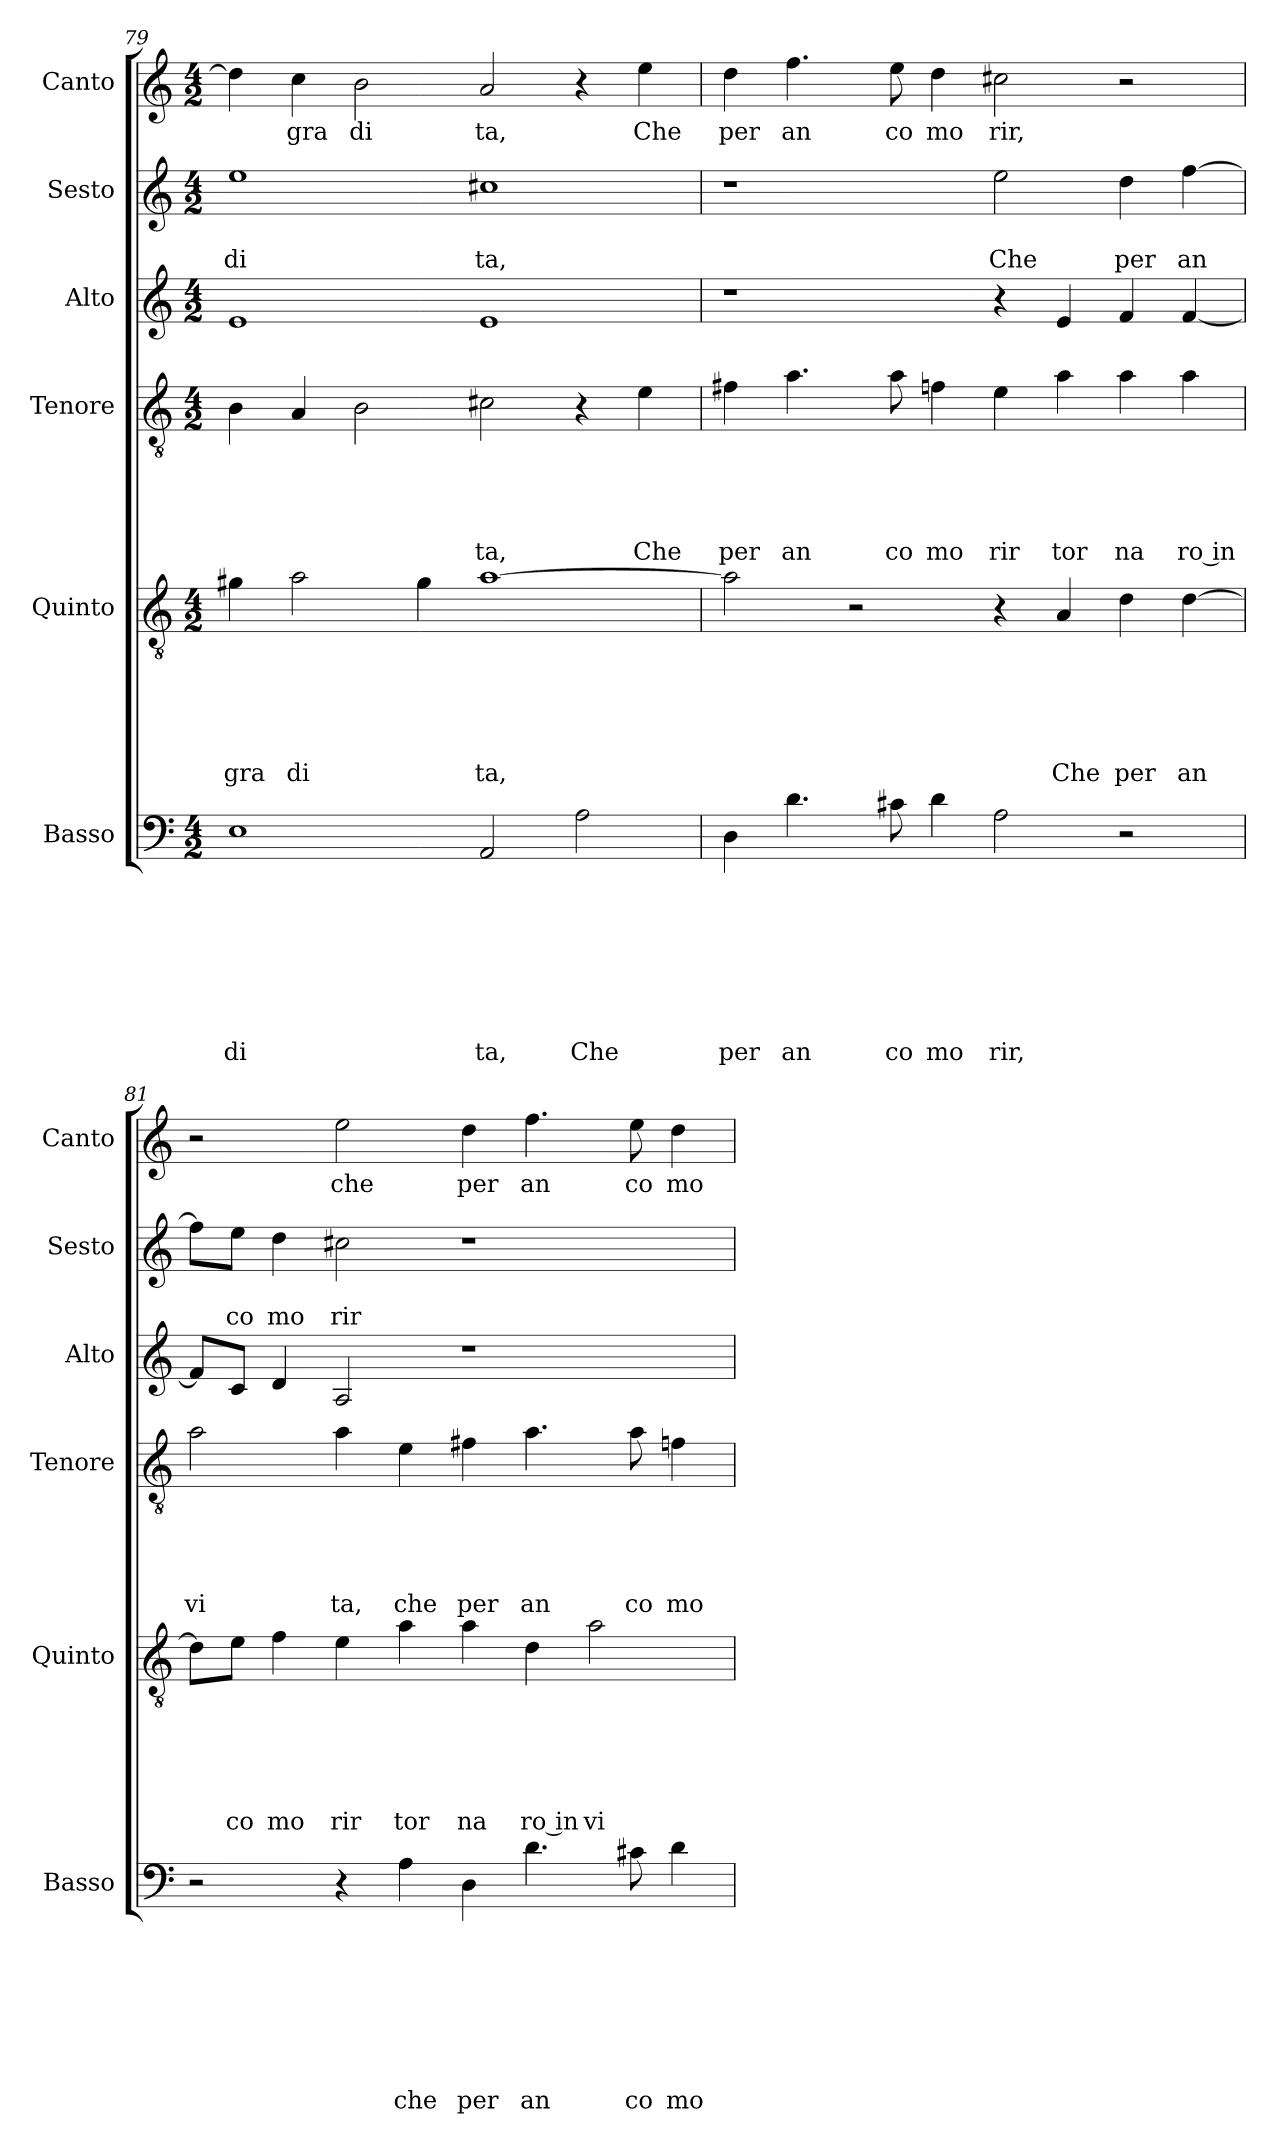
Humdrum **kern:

**kern	**text	**text	**text	**text	**text	**text	**text	**text	**kern	**text	**text	**text	**text	**text	**text	**kern	**text	**text	**text	**text	**text	**kern	**kern	**text	**text	**kern	**text
*part6	*part6	*part6	*part6	*part6	*part6	*part6	*part6	*part6	*part5	*part5	*part5	*part5	*part5	*part5	*part5	*part4	*part4	*part4	*part4	*part4	*part4	*part3	*part2	*part2	*part2	*part1	*part1
*staff6	*staff6	*staff6	*staff6	*staff6	*staff6	*staff6	*staff6	*staff6	*staff5	*staff5	*staff5	*staff5	*staff5	*staff5	*staff5	*staff4	*staff4	*staff4	*staff4	*staff4	*staff4	*staff3	*staff2	*staff2	*staff2	*staff1	*staff1
*I"Basso	*	*	*	*	*	*	*	*	*I"Quinto	*	*	*	*	*	*	*I"Tenore	*	*	*	*	*	*I"Alto	*I"Sesto	*	*	*I"Canto	*
*I'Basso	*	*	*	*	*	*	*	*	*I'Quinto	*	*	*	*	*	*	*I'Tenore	*	*	*	*	*	*I'Alto	*I'Sesto	*	*	*I'Canto	*
!!LO:PB:g=z
*clefF4	*	*	*	*	*	*	*	*	*clefGv2	*	*	*	*	*	*	*clefGv2	*	*	*	*	*	*clefG2	*clefG2	*	*	*clefG2	*
*k[]	*	*	*	*	*	*	*	*	*k[]	*	*	*	*	*	*	*k[]	*	*	*	*	*	*k[]	*k[]	*	*	*k[]	*
*C:	*	*	*	*	*	*	*	*	*C:	*	*	*	*	*	*	*C:	*	*	*	*	*	*C:	*C:	*	*	*C:	*
*M4/2	*	*	*	*	*	*	*	*	*M4/2	*	*	*	*	*	*	*M4/2	*	*	*	*	*	*M4/2	*M4/2	*	*	*M4/2	*
=79	=79	=79	=79	=79	=79	=79	=79	=79	=79	=79	=79	=79	=79	=79	=79	=79	=79	=79	=79	=79	=79	=79	=79	=79	=79	=79	=79
!	!	!	!	!	!	!	!	!LO:LY:b	!	!	!	!	!	!	!LO:LY:b	!	!	!	!	!	!	!	!	!	!LO:LY:b	!	!
1E	.	.	.	.	.	.	.	di	4g#X\	.	.	.	.	.	gra	4B\	.	.	.	.	.	1e	1ee	.	di	4dd\]	.
!	!	!	!	!	!	!	!	!	!	!	!	!	!	!	!LO:LY:b	!	!	!	!	!	!	!	!	!	!	!	!LO:LY:b
.	.	.	.	.	.	.	.	.	2a\	.	.	.	.	.	di	4A/	.	.	.	.	.	.	.	.	.	4cc\	gra
!	!	!	!	!	!	!	!	!	!	!	!	!	!	!	!	!	!	!	!	!	!	!	!	!	!	!	!LO:LY:b
.	.	.	.	.	.	.	.	.	.	.	.	.	.	.	.	2B\	.	.	.	.	.	.	.	.	.	2b\	di
.	.	.	.	.	.	.	.	.	4g#\	.	.	.	.	.	.	.	.	.	.	.	.	.	.	.	.	.	.
!	!	!	!	!	!	!	!	!LO:LY:b	!	!	!	!	!	!	!LO:LY:b	!	!	!	!	!	!LO:LY:b	!	!	!	!LO:LY:b	!	!LO:LY:b
2AA/	.	.	.	.	.	.	.	ta,	[>1a	.	.	.	.	.	ta,	2c#X\	.	.	.	.	ta,	1e	1cc#X	.	ta,	2a/	ta,
!	!	!	!	!	!	!	!	!LO:LY:b	!	!	!	!	!	!	!	!	!	!	!	!	!	!	!	!	!	!	!
2A\	.	.	.	.	.	.	.	Che	.	.	.	.	.	.	.	4r	.	.	.	.	.	.	.	.	.	4r	.
!	!	!	!	!	!	!	!	!	!	!	!	!	!	!	!	!	!	!	!	!	!LO:LY:b	!	!	!	!	!	!LO:LY:b
.	.	.	.	.	.	.	.	.	.	.	.	.	.	.	.	4e\	.	.	.	.	Che	.	.	.	.	4ee\	Che
=80	=80	=80	=80	=80	=80	=80	=80	=80	=80	=80	=80	=80	=80	=80	=80	=80	=80	=80	=80	=80	=80	=80	=80	=80	=80	=80	=80
!	!	!	!	!	!	!	!	!LO:LY:b	!	!	!	!	!	!	!	!	!	!	!	!	!LO:LY:b	!	!	!	!	!	!LO:LY:b
4D\	.	.	.	.	.	.	.	per	2a\]	.	.	.	.	.	.	4f#X\	.	.	.	.	per	1r	1r	.	.	4dd\	per
!	!	!	!	!	!	!	!	!LO:LY:b	!	!	!	!	!	!	!	!	!	!	!	!	!LO:LY:b	!	!	!	!	!	!LO:LY:b
4.d\	.	.	.	.	.	.	.	an	.	.	.	.	.	.	.	4.a\	.	.	.	.	an	.	.	.	.	4.ff\	an
.	.	.	.	.	.	.	.	.	2r	.	.	.	.	.	.	.	.	.	.	.	.	.	.	.	.	.	.
!	!	!	!	!	!	!	!	!LO:LY:b	!	!	!	!	!	!	!	!	!	!	!	!	!LO:LY:b	!	!	!	!	!	!LO:LY:b
8c#X\	.	.	.	.	.	.	.	co	.	.	.	.	.	.	.	8a\	.	.	.	.	co	.	.	.	.	8ee\	co
!	!	!	!	!	!	!	!	!LO:LY:b	!	!	!	!	!	!	!	!	!	!	!	!	!LO:LY:b	!	!	!	!	!	!LO:LY:b
4d\	.	.	.	.	.	.	.	mo	.	.	.	.	.	.	.	4fn\	.	.	.	.	mo	.	.	.	.	4dd\	mo
!	!	!	!	!	!	!	!	!LO:LY:b	!	!	!	!	!	!	!	!	!	!	!	!	!LO:LY:b	!	!	!	!LO:LY:b	!	!LO:LY:b
2A\	.	.	.	.	.	.	.	rir,	4r	.	.	.	.	.	.	4e\	.	.	.	.	rir	4r	2ee\	.	Che	2cc#X\	rir,
!	!	!	!	!	!	!	!	!	!	!	!	!	!	!	!LO:LY:b	!	!	!	!	!	!LO:LY:b	!	!	!	!	!	!
.	.	.	.	.	.	.	.	.	4A/	.	.	.	.	.	Che	4a\	.	.	.	.	tor	4e/	.	.	.	.	.
!	!	!	!	!	!	!	!	!	!	!	!	!	!	!	!LO:LY:b	!	!	!	!	!	!LO:LY:b	!	!	!	!LO:LY:b	!	!
2r	.	.	.	.	.	.	.	.	4d\	.	.	.	.	.	per	4a\	.	.	.	.	na	4f/	4dd\	.	per	2r	.
!	!	!	!	!	!	!	!	!	!	!	!	!	!	!	!LO:LY:b	!	!	!	!	!	!LO:LY:b:rj	!	!	!	!LO:LY:b	!	!
.	.	.	.	.	.	.	.	.	[>4d\	.	.	.	.	.	an	4a\	.	.	.	.	ro in	[<4f/	[>4ff\	.	an	.	.
=81	=81	=81	=81	=81	=81	=81	=81	=81	=81	=81	=81	=81	=81	=81	=81	=81	=81	=81	=81	=81	=81	=81	=81	=81	=81	=81	=81
!	!	!	!	!	!	!	!	!	!	!	!	!	!	!	!	!	!	!	!	!	!LO:LY:b	!	!	!	!	!	!
2r	.	.	.	.	.	.	.	.	8d\L]	.	.	.	.	.	.	2a\	.	.	.	.	vi	8f/L]	8ff\L]	.	.	2r	.
!	!	!	!	!	!	!	!	!	!	!	!	!	!	!	!LO:LY:b	!	!	!	!	!	!	!	!	!	!LO:LY:b	!	!
.	.	.	.	.	.	.	.	.	8e\J	.	.	.	.	.	co	.	.	.	.	.	.	8c/J	8ee\J	.	co	.	.
!	!	!	!	!	!	!	!	!	!	!	!	!	!	!	!LO:LY:b	!	!	!	!	!	!	!	!	!	!LO:LY:b	!	!
.	.	.	.	.	.	.	.	.	4f\	.	.	.	.	.	mo	.	.	.	.	.	.	4d/	4dd\	.	mo	.	.
!	!	!	!	!	!	!	!	!	!	!	!	!	!	!	!LO:LY:b	!	!	!	!	!	!LO:LY:b	!	!	!	!LO:LY:b	!	!LO:LY:b
4r	.	.	.	.	.	.	.	.	4e\	.	.	.	.	.	rir	4a\	.	.	.	.	ta,	2A/	2cc#X\	.	rir	2ee\	che
!	!	!	!	!	!	!	!	!LO:LY:b	!	!	!	!	!	!	!LO:LY:b	!	!	!	!	!	!LO:LY:b	!	!	!	!	!	!
4A\	.	.	.	.	.	.	.	che	4a\	.	.	.	.	.	tor	4e\	.	.	.	.	che	.	.	.	.	.	.
!	!	!	!	!	!	!	!	!LO:LY:b	!	!	!	!	!	!	!LO:LY:b	!	!	!	!	!	!LO:LY:b	!	!	!	!	!	!LO:LY:b
4D\	.	.	.	.	.	.	.	per	4a\	.	.	.	.	.	na	4f#X\	.	.	.	.	per	1r	1r	.	.	4dd\	per
!	!	!	!	!	!	!	!	!LO:LY:b	!	!	!	!	!	!	!LO:LY:b:rj	!	!	!	!	!	!LO:LY:b	!	!	!	!	!	!LO:LY:b
4.d\	.	.	.	.	.	.	.	an	4d\	.	.	.	.	.	ro in	4.a\	.	.	.	.	an	.	.	.	.	4.ff\	an
!	!	!	!	!	!	!	!	!	!	!	!	!	!	!	!LO:LY:b	!	!	!	!	!	!	!	!	!	!	!	!
.	.	.	.	.	.	.	.	.	2a\	.	.	.	.	.	vi	.	.	.	.	.	.	.	.	.	.	.	.
!	!	!	!	!	!	!	!	!LO:LY:b	!	!	!	!	!	!	!	!	!	!	!	!	!LO:LY:b	!	!	!	!	!	!LO:LY:b
8c#X\	.	.	.	.	.	.	.	co	.	.	.	.	.	.	.	8a\	.	.	.	.	co	.	.	.	.	8ee\	co
!	!	!	!	!	!	!	!	!LO:LY:b	!	!	!	!	!	!	!	!	!	!	!	!	!LO:LY:b	!	!	!	!	!	!LO:LY:b
4d\	.	.	.	.	.	.	.	mo	.	.	.	.	.	.	.	4fn\	.	.	.	.	mo	.	.	.	.	4dd\	mo
=	=	=	=	=	=	=	=	=	=	=	=	=	=	=	=	=	=	=	=	=	=	=	=	=	=	=	=
*-	*-	*-	*-	*-	*-	*-	*-	*-	*-	*-	*-	*-	*-	*-	*-	*-	*-	*-	*-	*-	*-	*-	*-	*-	*-	*-	*-
